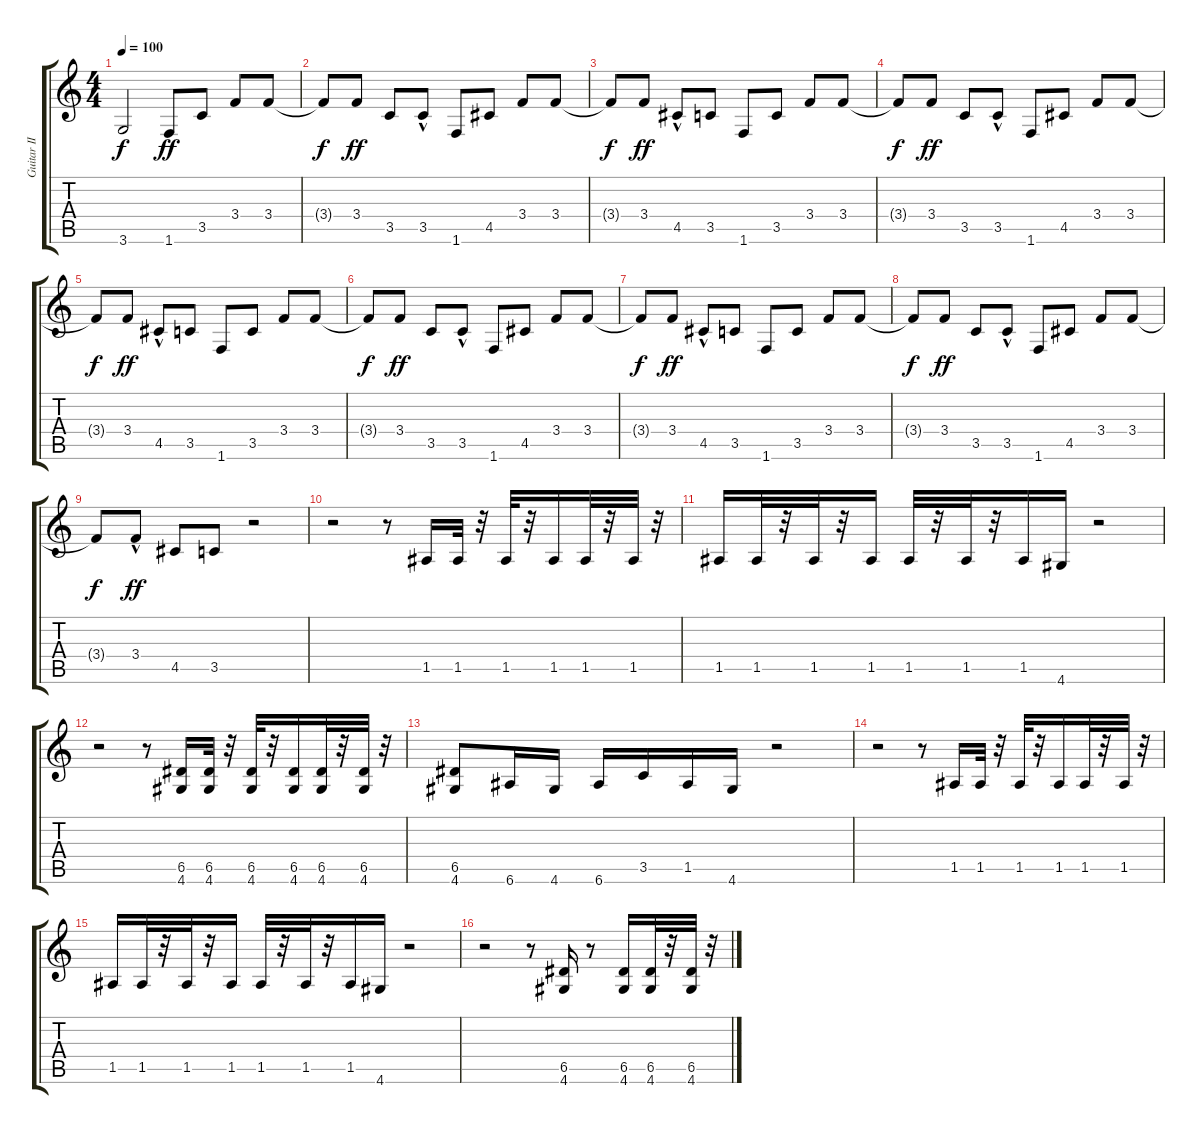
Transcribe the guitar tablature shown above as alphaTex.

\track ("Guitar II" "Guitar II") {instrument distortionguitar}
\staff {score tabs}
\tuning (E4 B3 G3 D3 A2 E2) {hide}
\ts (4 4)
\tempo 100
\clef g2
\ks c
3.6{t}.2{dy f} 1.6.8{dy ff} 3.5.8 3.4.8 3.4.8 |
3.4{t}.8{dy f} 3.4.8{dy ff} 3.5.8 3.5{hac}.8 1.6.8 4.5.8 3.4.8 3.4.8 |
3.4{t}.8{dy f} 3.4.8{dy ff} 4.5{hac}.8 3.5.8 1.6.8 3.5.8 3.4.8 3.4.8 |
3.4{t}.8{dy f} 3.4.8{dy ff} 3.5.8 3.5{hac}.8 1.6.8 4.5.8 3.4.8 3.4.8 |
3.4{t}.8{dy f} 3.4.8{dy ff} 4.5{hac}.8 3.5.8 1.6.8 3.5.8 3.4.8 3.4.8 |
3.4{t}.8{dy f} 3.4.8{dy ff} 3.5.8 3.5{hac}.8 1.6.8 4.5.8 3.4.8 3.4.8 |
3.4{t}.8{dy f} 3.4.8{dy ff} 4.5{hac}.8 3.5.8 1.6.8 3.5.8 3.4.8 3.4.8 |
3.4{t}.8{dy f} 3.4.8{dy ff} 3.5.8 3.5{hac}.8 1.6.8 4.5.8 3.4.8 3.4.8 |
3.4{t}.8{dy f} 3.4{hac}.8{dy ff} 4.5.8 3.5.8 r.2 |
r.2 r.8 1.5.16 1.5.32 r.32 1.5.32 r.32 1.5.16 1.5.32 r.32 1.5.32 r.32 |
1.5.16 1.5.32 r.32 1.5.32 r.32 1.5.16 1.5.32 r.32 1.5.32 r.32 1.5.16 4.6.16 r.2 |
r.2 r.8 (6.5 4.6).16 (6.5 4.6).32 r.32 (6.5 4.6).32 r.32 (6.5 4.6).16 (6.5 4.6).32 r.32 (6.5 4.6).32 r.32 |
(6.5 4.6).8 6.6.16 4.6.16 6.6.16 3.5.16 1.5.16 4.6.16 r.2 |
r.2 r.8 1.5.16 1.5.32 r.32 1.5.32 r.32 1.5.16 1.5.32 r.32 1.5.32 r.32 |
1.5.16 1.5.32 r.32 1.5.32 r.32 1.5.16 1.5.32 r.32 1.5.32 r.32 1.5.16 4.6.16 r.2 |
r.2 r.8 (6.5 4.6).16 r.8 (6.5 4.6).16 (6.5 4.6).32 r.32 (6.5 4.6).32 r.32
